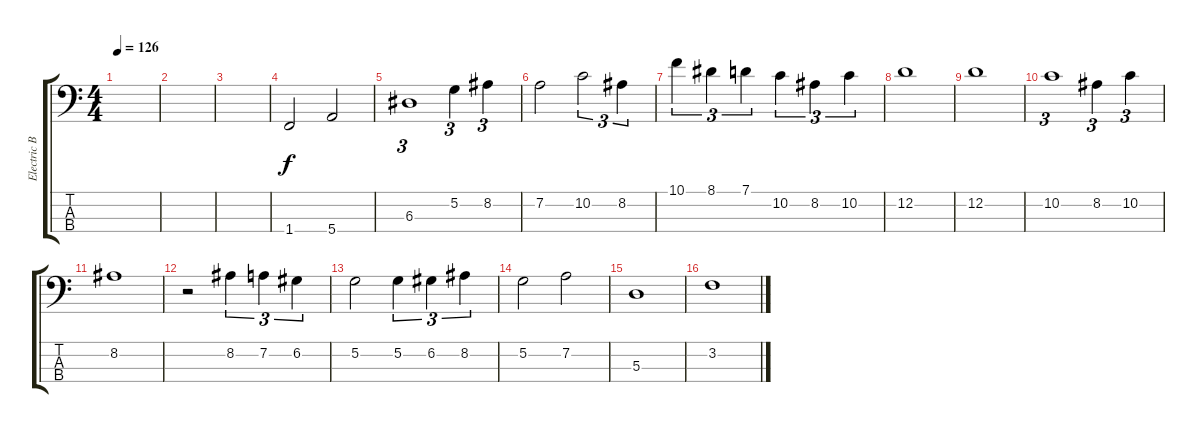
\track ("Electric Bass" "Electric B") {instrument electricbassfinger}
\staff {score tabs}
\tuning (G2 D2 A1 E1) {hide}
\ts (4 4)
\tempo 126
\clef f4
\ks c
|
|
|
1.4.2 5.4.2 |
6.3.1{tu (3 2)} 5.2.4{tu (3 2)} 8.2.4{tu (3 2)} |
7.2.2 10.2.2{tu (3 2)} 8.2.4{tu (3 2)} |
10.1.4{tu (3 2)} 8.1.4{tu (3 2)} 7.1.4{tu (3 2)} 10.2.4{tu (3 2)} 8.2.4{tu (3 2)} 10.2.4{tu (3 2)} |
12.2.1 |
12.2.1 |
10.2.1{tu (3 2)} 8.2.4{tu (3 2)} 10.2.4{tu (3 2)} |
8.2.1 |
r.2 8.2.4{tu (3 2)} 7.2.4{tu (3 2)} 6.2.4{tu (3 2)} |
5.2.2 5.2.4{tu (3 2)} 6.2.4{tu (3 2)} 8.2.4{tu (3 2)} |
5.2.2 7.2.2 |
5.3.1 |
3.2.1
